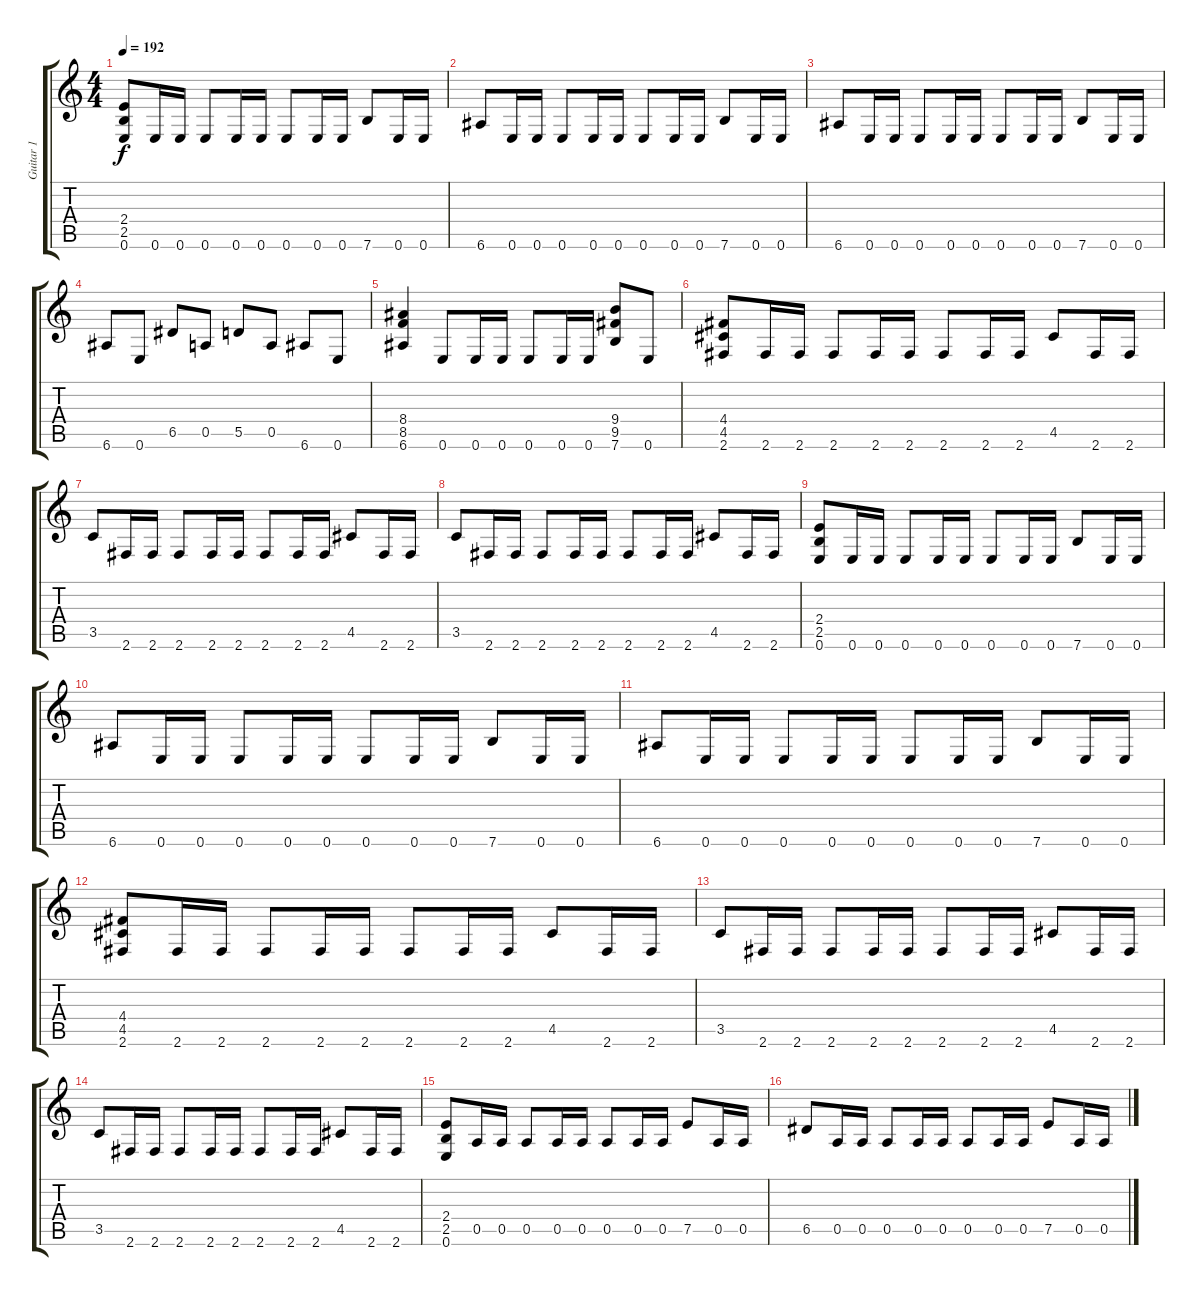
\track ("Guitar 1" "Guitar 1") {instrument distortionguitar}
\staff {score tabs}
\tuning (E4 B3 G3 D3 A2 E2) {hide}
\ts (4 4)
\tempo 192
\clef g2
\ks c
(2.4 2.5 0.6).8{dy f} 0.6.16 0.6.16 0.6.8 0.6.16 0.6.16 0.6.8 0.6.16 0.6.16 7.6.8 0.6.16 0.6.16 |
6.6.8 0.6.16 0.6.16 0.6.8 0.6.16 0.6.16 0.6.8 0.6.16 0.6.16 7.6.8 0.6.16 0.6.16 |
6.6.8 0.6.16 0.6.16 0.6.8 0.6.16 0.6.16 0.6.8 0.6.16 0.6.16 7.6.8 0.6.16 0.6.16 |
6.6.8 0.6.8 6.5.8 0.5.8 5.5.8 0.5.8 6.6.8 0.6.8 |
(8.4 8.5 6.6).4 0.6.8 0.6.16 0.6.16 0.6.8 0.6.16 0.6.16 (9.4 9.5 7.6).8 0.6.8 |
(4.4 4.5 2.6).8 2.6.16 2.6.16 2.6.8 2.6.16 2.6.16 2.6.8 2.6.16 2.6.16 4.5.8 2.6.16 2.6.16 |
3.5.8 2.6.16 2.6.16 2.6.8 2.6.16 2.6.16 2.6.8 2.6.16 2.6.16 4.5.8 2.6.16 2.6.16 |
3.5.8 2.6.16 2.6.16 2.6.8 2.6.16 2.6.16 2.6.8 2.6.16 2.6.16 4.5.8 2.6.16 2.6.16 |
(2.4 2.5 0.6).8 0.6.16 0.6.16 0.6.8 0.6.16 0.6.16 0.6.8 0.6.16 0.6.16 7.6.8 0.6.16 0.6.16 |
6.6.8 0.6.16 0.6.16 0.6.8 0.6.16 0.6.16 0.6.8 0.6.16 0.6.16 7.6.8 0.6.16 0.6.16 |
6.6.8 0.6.16 0.6.16 0.6.8 0.6.16 0.6.16 0.6.8 0.6.16 0.6.16 7.6.8 0.6.16 0.6.16 |
(4.4 4.5 2.6).8 2.6.16 2.6.16 2.6.8 2.6.16 2.6.16 2.6.8 2.6.16 2.6.16 4.5.8 2.6.16 2.6.16 |
3.5.8 2.6.16 2.6.16 2.6.8 2.6.16 2.6.16 2.6.8 2.6.16 2.6.16 4.5.8 2.6.16 2.6.16 |
3.5.8 2.6.16 2.6.16 2.6.8 2.6.16 2.6.16 2.6.8 2.6.16 2.6.16 4.5.8 2.6.16 2.6.16 |
(2.4 2.5 0.6).8 0.5.16 0.5.16 0.5.8 0.5.16 0.5.16 0.5.8 0.5.16 0.5.16 7.5.8 0.5.16 0.5.16 |
6.5.8 0.5.16 0.5.16 0.5.8 0.5.16 0.5.16 0.5.8 0.5.16 0.5.16 7.5.8 0.5.16 0.5.16
